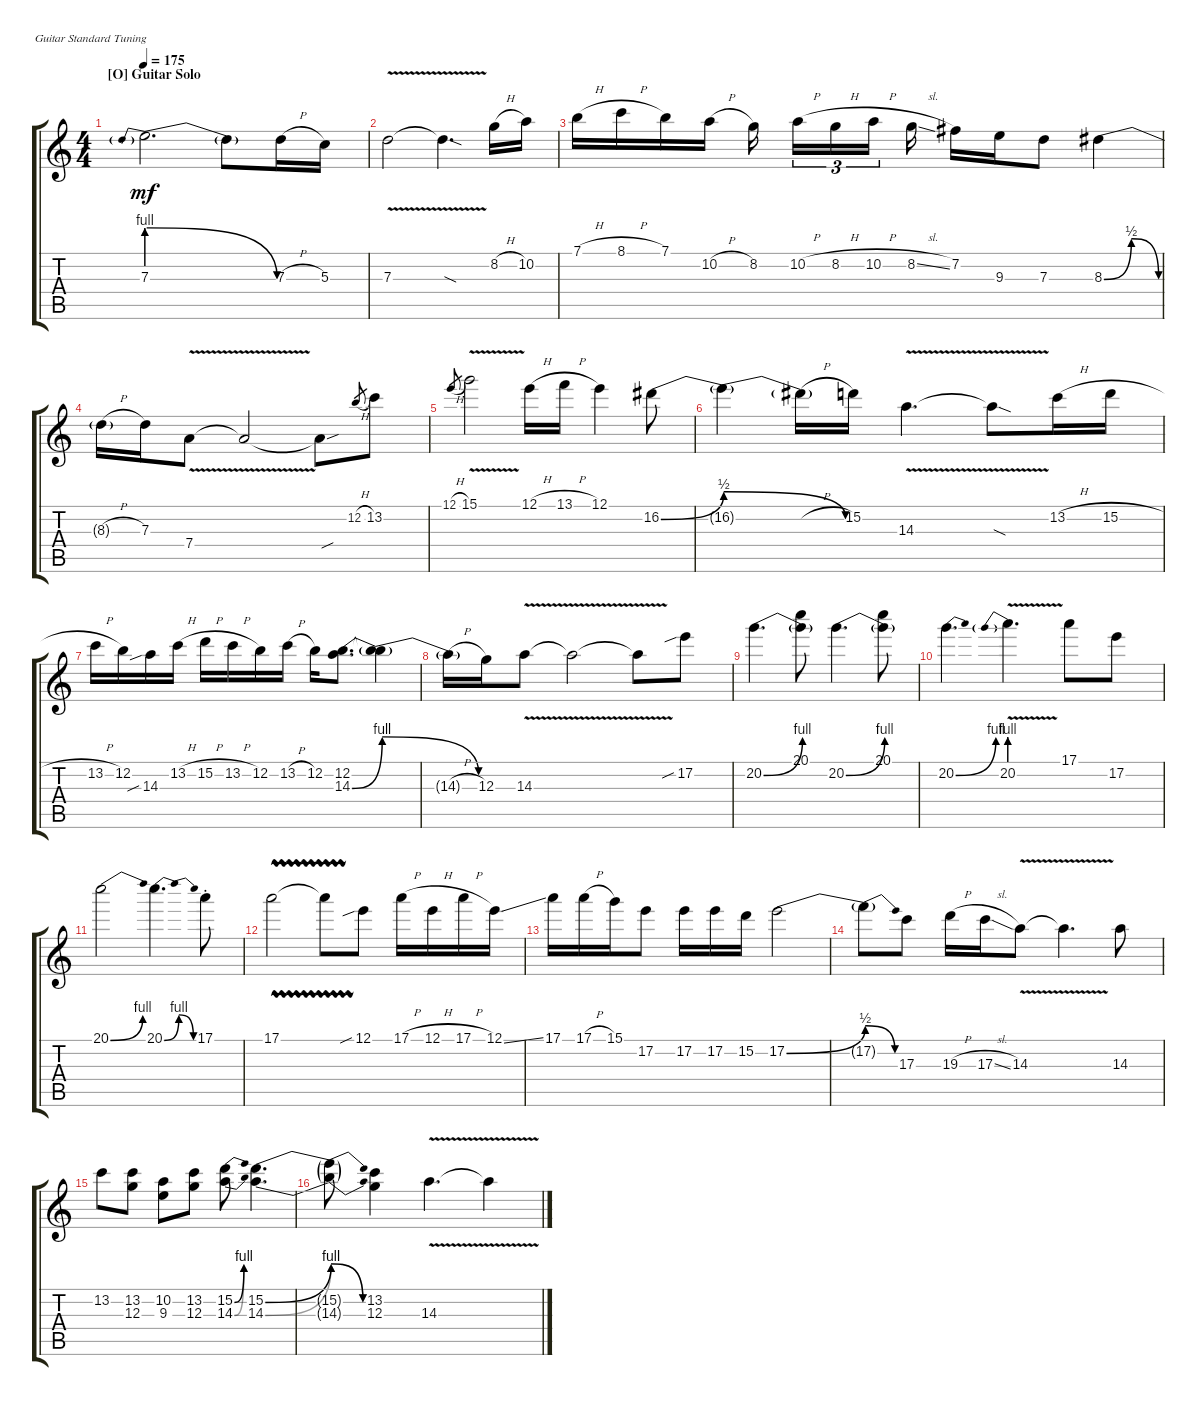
\defaultSystemsLayout 4
\bracketExtendMode groupsimilarinstruments
\singleTrackTrackNamePolicy hidden
\multiTrackTrackNamePolicy hidden
\firstSystemTrackNameOrientation horizontal
\otherSystemsTrackNameOrientation horizontal
\track ("Solo Guitar" "E-Gt") {instrument distortionguitar}
\staff {score tabs}
\tuning (E4 B3 G3 D3 A2 E2)
\ts (4 4)
\section ("O" "Guitar Solo")
\tempo 175
\clef g2
\scale
1.03909
\ks c
7.3{be (prebendrelease 0 4 40.8 0)}.2{d dy mf} 7.3{t}.8 7.3{h}.16 5.3.16 |
\scale
0.960908 7.3{v}.2 7.3{sod t}.4{d} 8.2{h}.16 10.2.16 |
\scale
1.03909 7.1{h}.16 8.1{h}.16 7.1.16 10.2{h}.16 8.2.16 10.2{h}.16{tu (3 2)} 8.2{h}.16{tu (3 2)} 10.2{h}.16{tu (3 2)} 8.2{sl}.16 7.2.16 9.3.16 7.3.8 8.3{be (bendrelease 0 0 13.2 2 24.599999999999998 2 39 0)}.4 |
\scale
0.960908 8.3{h t}.16 7.3.16 7.4{v}.8 7.4{t}.2 7.4{sou t}.8 12.2{h}.8{gr} 13.2.8 |
\scale
1.03909 12.1{h}.8{gr} 15.1{v}.2 12.1{h}.16 13.1{h}.16 12.1.4 16.2{be (bend 0 0 18.599999999999998 2)}.8 |
\scale
0.960908 16.2{be (release 0 2 30 0) t}.4 16.2{h t}.16 15.2.16 14.3{v}.4{d} 14.3{sod t}.8 13.2{h}.16 15.2{h}.16 |
\scale
1.03909 13.2{h}.16 12.2.16 14.3{sib}.16 13.2{h}.16 15.2{h}.16 13.2{h}.16 12.2.16 13.2{h}.16 12.2.16 (14.3{be (bend 0 0 25.2 4)} 12.2).8{d} (14.3{be (release 0 4 28.799999999999997 0) t} 12.2{t}).4 |
\scale
0.960908 14.3{h t}.16 12.3.16 14.3{v}.8 14.3{v t}.2 14.3{t}.8 17.2{sib}.8 |
\scale
1.03909 20.2{be (bend 0 0 29.4 4)}.4{d} (20.2{be (hold 0 0 60 0) t} 20.1).8 20.2{be (bend 0 0 31.2 4)}.4{d} (20.1 20.2{be (hold 0 0 60 0) t}).8 |
\scale
0.960908 20.2{be (bend 0 0 29.4 4)}.4{d} 20.2{be (prebend 0 4 60 4) v}.4{d} 17.1.8 17.2.8 |
\scale
1.03909 20.1{be (bend 0 0 29.4 4)}.2 20.1{be (bendrelease 0 0 17.4 4 24.599999999999998 4 37.8 0)}.4{d} 17.1{st}.8 |
\scale
0.960908 17.1{vw}.2 17.1{vw t}.8 12.1{sib}.8 17.1{h}.16 12.1{h}.16 17.1{h}.16 12.1{ss}.16 |
\scale
1.03909 17.1.16 17.1{h}.16 15.1.16 17.2.8 17.2.16 17.2.16 15.2.16 17.2{be (bend 0 0 30 2)}.2 |
\scale
0.960908 17.2{be (release 0 2 26.4 0) t}.8 17.3.8 19.3{h}.16 17.3{sl}.16 14.3{v}.8 14.3{v t}.4{d} 14.3.8 |
\scale
1.03909 13.2.8 (12.3 13.2).8 (9.3 10.2).8 (12.3 13.2).8 (14.3{be (bend 0 0 21.599999999999998 4)} 15.2{be (bend 0 0 24 4)}).8 (14.3{be (bend 0 0 15 4)} 15.2{be (bend 0 0 16.2 4)}).4{d} |
\scale
0.960908 (15.2{be (release 10.799999999999999 4 42.6 0) t} 14.3{be (release 12 4 39 0) t}).8 (12.3 13.2).4 14.3{v}.4{d} 14.3{v t}.4
